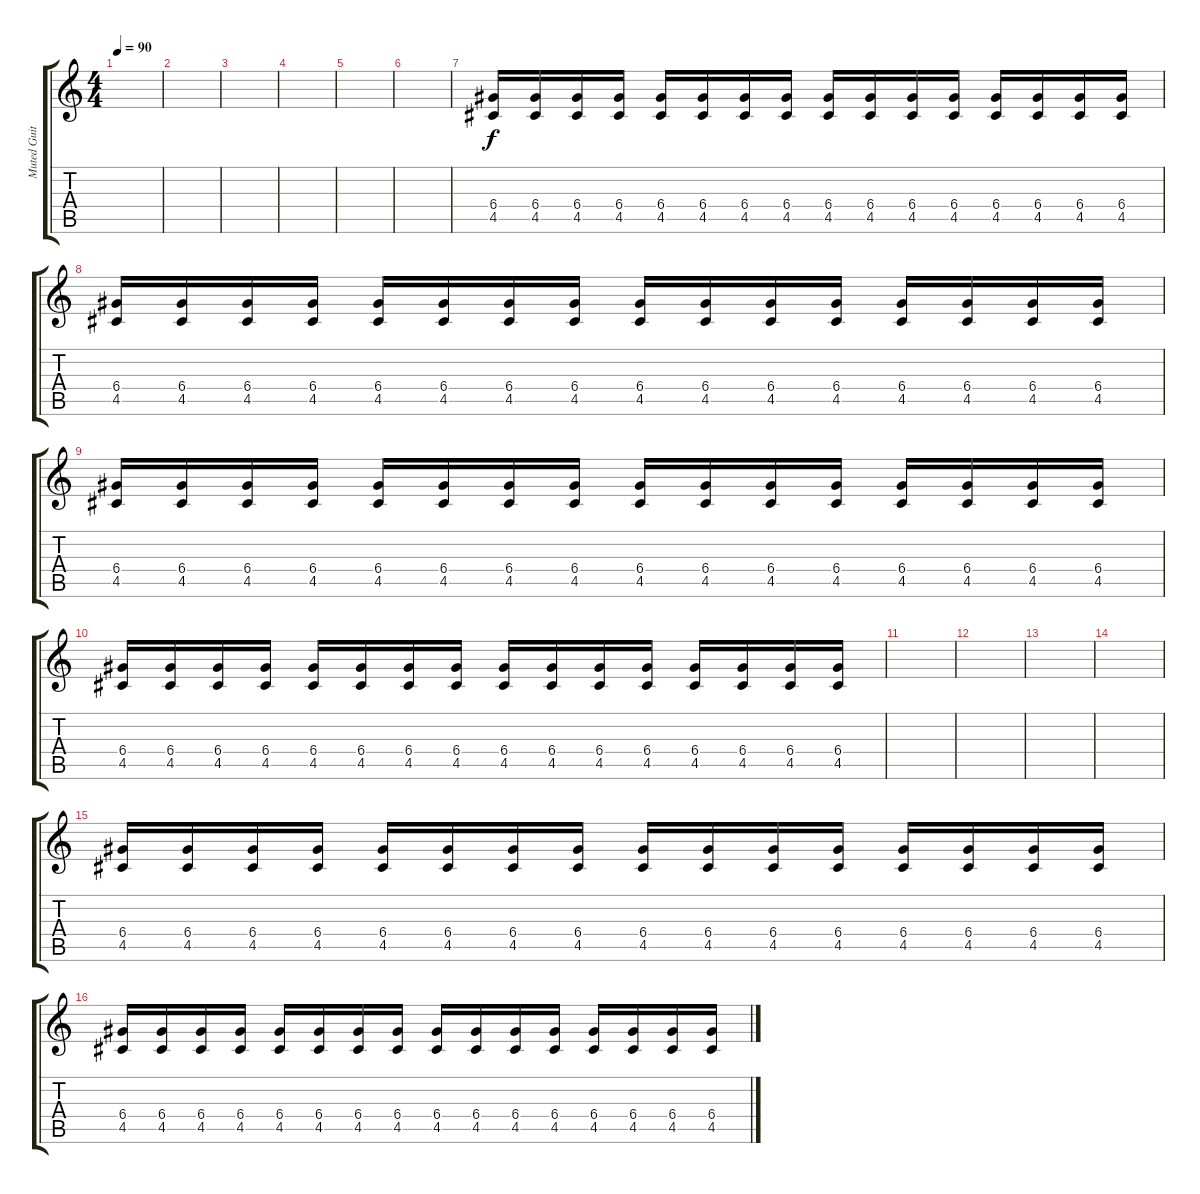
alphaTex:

\track ("Muted Guitar" "Muted Guit") {instrument electricguitarmuted}
\staff {score tabs}
\tuning (E4 B3 G3 D3 A2 E2) {hide}
\ts (4 4)
\tempo 90
\clef g2
\ks c
|
|
|
|
|
|
(6.4 4.5).16 (6.4 4.5).16 (6.4 4.5).16 (6.4 4.5).16 (6.4 4.5).16 (6.4 4.5).16 (6.4 4.5).16 (6.4 4.5).16 (6.4 4.5).16 (6.4 4.5).16 (6.4 4.5).16 (6.4 4.5).16 (6.4 4.5).16 (6.4 4.5).16 (6.4 4.5).16 (6.4 4.5).16 |
(6.4 4.5).16 (6.4 4.5).16 (6.4 4.5).16 (6.4 4.5).16 (6.4 4.5).16 (6.4 4.5).16 (6.4 4.5).16 (6.4 4.5).16 (6.4 4.5).16 (6.4 4.5).16 (6.4 4.5).16 (6.4 4.5).16 (6.4 4.5).16 (6.4 4.5).16 (6.4 4.5).16 (6.4 4.5).16 |
(6.4 4.5).16 (6.4 4.5).16 (6.4 4.5).16 (6.4 4.5).16 (6.4 4.5).16 (6.4 4.5).16 (6.4 4.5).16 (6.4 4.5).16 (6.4 4.5).16 (6.4 4.5).16 (6.4 4.5).16 (6.4 4.5).16 (6.4 4.5).16 (6.4 4.5).16 (6.4 4.5).16 (6.4 4.5).16 |
(6.4 4.5).16 (6.4 4.5).16 (6.4 4.5).16 (6.4 4.5).16 (6.4 4.5).16 (6.4 4.5).16 (6.4 4.5).16 (6.4 4.5).16 (6.4 4.5).16 (6.4 4.5).16 (6.4 4.5).16 (6.4 4.5).16 (6.4 4.5).16 (6.4 4.5).16 (6.4 4.5).16 (6.4 4.5).16 |
|
|
|
|
(6.4 4.5).16 (6.4 4.5).16 (6.4 4.5).16 (6.4 4.5).16 (6.4 4.5).16 (6.4 4.5).16 (6.4 4.5).16 (6.4 4.5).16 (6.4 4.5).16 (6.4 4.5).16 (6.4 4.5).16 (6.4 4.5).16 (6.4 4.5).16 (6.4 4.5).16 (6.4 4.5).16 (6.4 4.5).16 |
(6.4 4.5).16 (6.4 4.5).16 (6.4 4.5).16 (6.4 4.5).16 (6.4 4.5).16 (6.4 4.5).16 (6.4 4.5).16 (6.4 4.5).16 (6.4 4.5).16 (6.4 4.5).16 (6.4 4.5).16 (6.4 4.5).16 (6.4 4.5).16 (6.4 4.5).16 (6.4 4.5).16 (6.4 4.5).16
